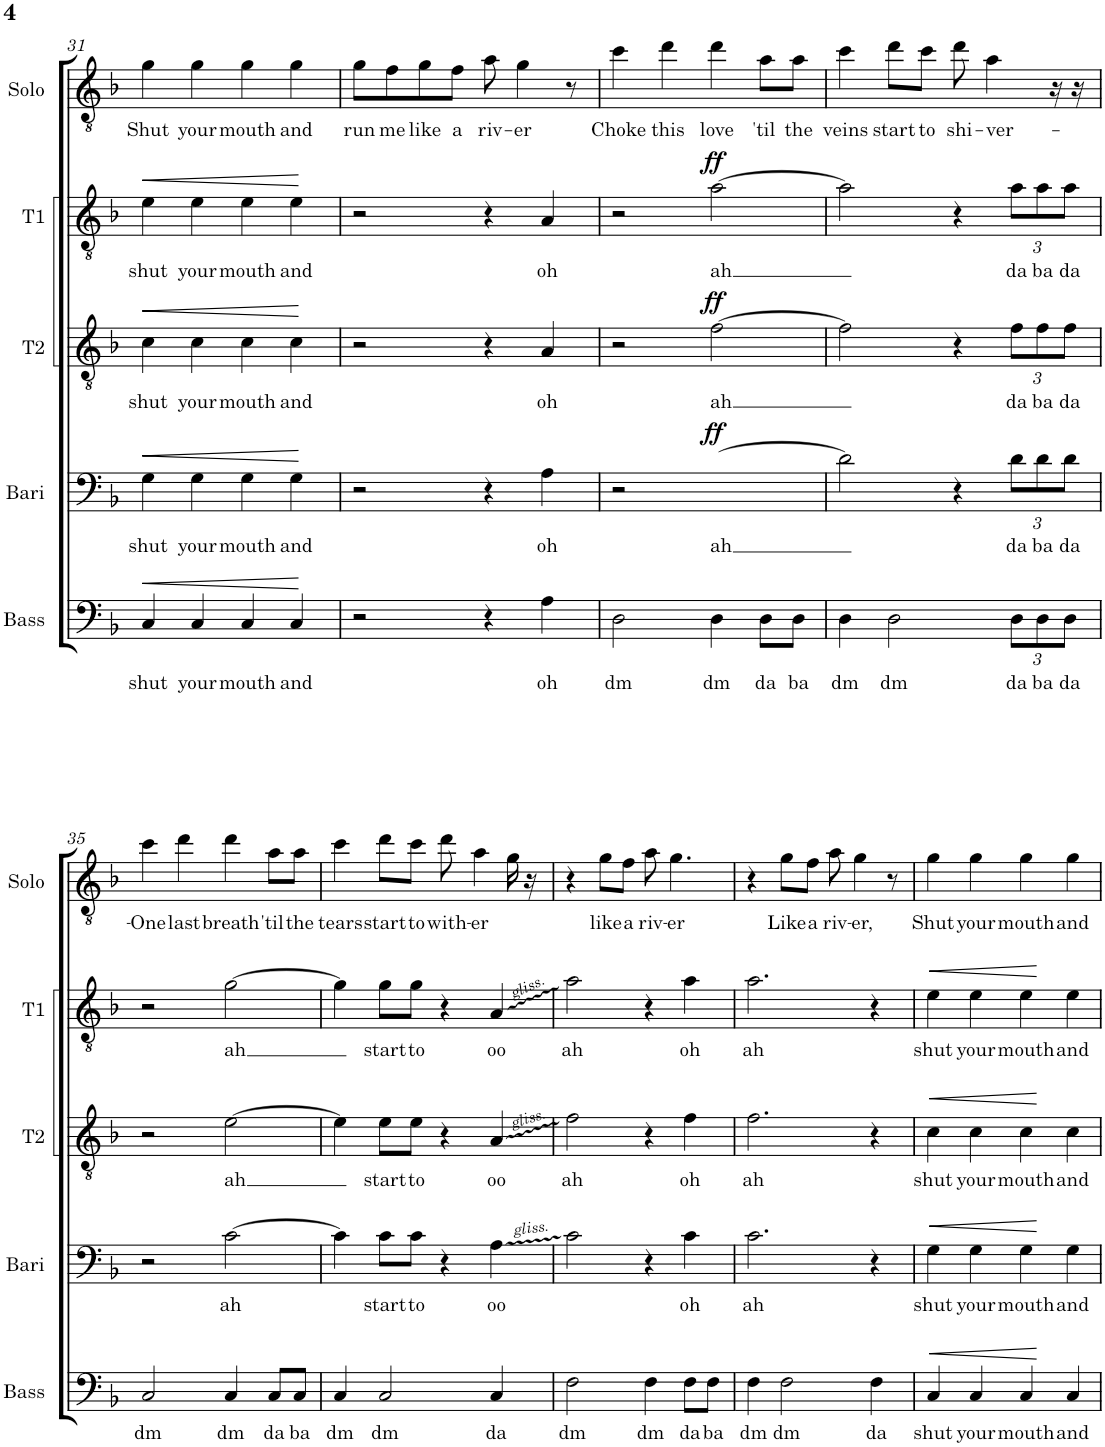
**kern	**text	**dynam	**kern	**text	**dynam	**kern	**text	**dynam	**kern	**text	**dynam	**kern	**text
*part5	*part5	*part5	*part4	*part4	*part4	*part3	*part3	*part3	*part2	*part2	*part2	*part1	*part1
*staff5	*staff5	*staff5	*staff4	*staff4	*staff4	*staff3	*staff3	*staff3	*staff2	*staff2	*staff2	*staff1	*staff1
*I"Bass	*	*	*I"Baritone	*	*	*I"Tenor 2	*	*	*I"Tenor 1	*	*	*I"Solo	*
*I'Bass	*	*	*I'Bari	*	*	*I'T2	*	*	*I'T1	*	*	*I'Solo	*
!!LO:PB:g=z
*clefF4	*	*	*clefF4	*	*	*clefGv2	*	*	*clefGv2	*	*	*clefGv2	*
*k[b-]	*	*	*k[b-]	*	*	*k[b-]	*	*	*k[b-]	*	*	*k[b-]	*
*M4/4	*	*	*M4/4	*	*	*M4/4	*	*	*M4/4	*	*	*M4/4	*
=31	=31	=31	=31	=31	=31	=31	=31	=31	=31	=31	=31	=31	=31
!	!LO:LY:b	!LO:HP:b	!	!LO:LY:b	!LO:HP:b	!	!LO:LY:b	!LO:HP:b	!	!LO:LY:b	!LO:HP:b	!	!LO:LY:b
4C/	shut	<	4G\	shut	<	4c\	shut	<	4e\	shut	<	4g\	Shut
!	!LO:LY:b	!	!	!LO:LY:b	!	!	!LO:LY:b	!	!	!LO:LY:b	!	!	!LO:LY:b
4C/	your	.	4G\	your	.	4c\	your	.	4e\	your	.	4g\	your
!	!LO:LY:b	!	!	!LO:LY:b	!	!	!LO:LY:b	!	!	!LO:LY:b	!	!	!LO:LY:b
4C/	mouth	.	4G\	mouth	.	4c\	mouth	.	4e\	mouth	.	4g\	mouth
!	!LO:LY:b	!	!	!LO:LY:b	!	!	!LO:LY:b	!	!	!LO:LY:b	!	!	!LO:LY:b
4C/	and	.	4G\	and	.	4c\	and	.	4e\	and	.	4g\	and
.	.	[	.	.	[	.	.	[	.	.	[	.	.
=32	=32	=32	=32	=32	=32	=32	=32	=32	=32	=32	=32	=32	=32
!	!	!	!	!	!	!	!	!	!	!	!	!	!LO:LY:b
2r	.	.	2r	.	.	2r	.	.	2r	.	.	8g\L	run
!	!	!	!	!	!	!	!	!	!	!	!	!	!LO:LY:b
.	.	.	.	.	.	.	.	.	.	.	.	8f\	me
!	!	!	!	!	!	!	!	!	!	!	!	!	!LO:LY:b
.	.	.	.	.	.	.	.	.	.	.	.	8g\	like
!	!	!	!	!	!	!	!	!	!	!	!	!	!LO:LY:b
.	.	.	.	.	.	.	.	.	.	.	.	8f\J	a
!	!	!	!	!	!	!	!	!	!	!	!	!	!LO:LY:b
4r	.	.	4r	.	.	4r	.	.	4r	.	.	8a\	riv-
!	!	!	!	!	!	!	!	!	!	!	!	!	!LO:LY:b
.	.	.	.	.	.	.	.	.	.	.	.	4g\	-er
!	!LO:LY:b	!	!	!LO:LY:b	!	!	!LO:LY:b	!	!	!LO:LY:b	!	!	!
4A\	oh	.	4A\	oh	.	4A/	oh	.	4A/	oh	.	.	.
.	.	.	.	.	.	.	.	.	.	.	.	8r	.
=33	=33	=33	=33	=33	=33	=33	=33	=33	=33	=33	=33	=33	=33
!	!LO:LY:b	!	!	!	!	!	!	!	!	!	!	!	!LO:LY:b
2D\	dm	.	2r	.	.	2r	.	.	2r	.	.	4cc\	Choke
!	!	!	!	!	!	!	!	!	!	!	!	!	!LO:LY:b
.	.	.	.	.	.	.	.	.	.	.	.	4dd\	this
!	!LO:LY:b	!	!	!LO:LY:b	!LO:DY:a	!	!LO:LY:b	!LO:DY:a	!	!LO:LY:b	!LO:DY:a	!	!LO:LY:b
4D\	dm	.	[2d	ah	ff	[2f\	ah	ff	[2a\	ah	ff	4dd\	love
!	!LO:LY:b	!	!	!	!	!	!	!	!	!	!	!	!LO:LY:b
8D\L	da	.	.	.	.	.	.	.	.	.	.	8a\L	'til
!	!LO:LY:b	!	!	!	!	!	!	!	!	!	!	!	!LO:LY:b
8D\J	ba	.	.	.	.	.	.	.	.	.	.	8a\J	the
=34	=34	=34	=34	=34	=34	=34	=34	=34	=34	=34	=34	=34	=34
!	!LO:LY:b	!	!	!	!	!	!	!	!	!	!	!	!LO:LY:b
4D\	dm	.	2d\]	.	.	2f\]	.	.	2a\]	.	.	4cc\	veins
!	!LO:LY:b	!	!	!	!	!	!	!	!	!	!	!	!LO:LY:b
2D\	dm	.	.	.	.	.	.	.	.	.	.	8dd\L	start
!	!	!	!	!	!	!	!	!	!	!	!	!	!LO:LY:b
.	.	.	.	.	.	.	.	.	.	.	.	8cc\J	to
!	!	!	!	!	!	!	!	!	!	!	!	!	!LO:LY:b
.	.	.	4r	.	.	4r	.	.	4r	.	.	8dd\	shi-
!	!	!	!	!	!	!	!	!	!	!	!	!	!LO:LY:b
.	.	.	.	.	.	.	.	.	.	.	.	4a\	-ver-
*Xbrackettup	*	*	*	*	*	*	*	*	*	*	*	*	*
!	!LO:LY:b	!	!	!	!	!	!	!	!	!	!	!	!
*	*	*	*Xbrackettup	*	*	*	*	*	*	*	*	*	*
!	!	!	!	!LO:LY:b	!	!	!	!	!	!	!	!	!
*	*	*	*	*	*	*Xbrackettup	*	*	*	*	*	*	*
!	!	!	!	!	!	!	!LO:LY:b	!	!	!	!	!	!
*	*	*	*	*	*	*	*	*	*Xbrackettup	*	*	*	*
!	!	!	!	!	!	!	!	!	!	!LO:LY:b	!	!	!
12D\L	da	.	12d\L	da	.	12f\L	da	.	12a\L	da	.	.	.
!	!LO:LY:b	!	!	!LO:LY:b	!	!	!LO:LY:b	!	!	!LO:LY:b	!	!	!
12D\	ba	.	12d\	ba	.	12f\	ba	.	12a\	ba	.	.	.
.	.	.	.	.	.	.	.	.	.	.	.	16r	.
!	!LO:LY:b	!	!	!LO:LY:b	!	!	!LO:LY:b	!	!	!LO:LY:b	!	!	!
12D\J	da	.	12d\J	da	.	12f\J	da	.	12a\J	da	.	.	.
.	.	.	.	.	.	.	.	.	.	.	.	16r	.
!!LO:LB:g=z
=35	=35	=35	=35	=35	=35	=35	=35	=35	=35	=35	=35	=35	=35
!	!LO:LY:b	!	!	!	!	!	!	!	!	!	!	!	!LO:LY:b
2C/	dm	.	2r	.	.	2r	.	.	2r	.	.	4cc\	-One
!	!	!	!	!	!	!	!	!	!	!	!	!	!LO:LY:b
.	.	.	.	.	.	.	.	.	.	.	.	4dd\	last
!	!LO:LY:b	!	!	!LO:LY:b	!	!	!LO:LY:b	!	!	!LO:LY:b	!	!	!LO:LY:b
4C/	dm	.	[2c\	ah	.	[2e\	ah	.	[2g\	ah	.	4dd\	breath
!	!LO:LY:b	!	!	!	!	!	!	!	!	!	!	!	!LO:LY:b
8C/L	da	.	.	.	.	.	.	.	.	.	.	8a\L	'til
!	!LO:LY:b	!	!	!	!	!	!	!	!	!	!	!	!LO:LY:b
8C/J	ba	.	.	.	.	.	.	.	.	.	.	8a\J	the
=36	=36	=36	=36	=36	=36	=36	=36	=36	=36	=36	=36	=36	=36
!	!LO:LY:b	!	!	!	!	!	!	!	!	!	!	!	!LO:LY:b
4C/	dm	.	4c\]	.	.	4e\]	.	.	4g\]	.	.	4cc\	tears
!	!LO:LY:b	!	!	!LO:LY:b	!	!	!LO:LY:b	!	!	!LO:LY:b	!	!	!LO:LY:b
2C/	dm	.	8c\L	start	.	8e\L	start	.	8g\L	start	.	8dd\L	start
!	!	!	!	!LO:LY:b	!	!	!LO:LY:b	!	!	!LO:LY:b	!	!	!LO:LY:b
.	.	.	8c\J	to	.	8e\J	to	.	8g\J	to	.	8cc\J	to
!	!	!	!	!	!	!	!	!	!	!	!	!	!LO:LY:b
.	.	.	4r	.	.	4r	.	.	4r	.	.	8dd\	with-
!	!	!	!	!	!	!	!	!	!	!	!	!	!LO:LY:b
.	.	.	.	.	.	.	.	.	.	.	.	4a\	-er
!	!LO:LY:b	!	!	!LO:LY:b	!	!	!LO:LY:b	!	!	!LO:LY:b	!	!	!
4C/	da	.	4A\	oo	.	4A/	oo	.	4A/	oo	.	.	.
.	.	.	.	.	.	.	.	.	.	.	.	16g\	.
.	.	.	.	.	.	.	.	.	.	.	.	16r	.
=37	=37	=37	=37	=37	=37	=37	=37	=37	=37	=37	=37	=37	=37
!	!LO:LY:b	!	!	!	!	!	!LO:LY:b	!	!	!LO:LY:b	!	!	!
2F\	dm	.	2c\	.	.	2f\	ah	.	2a\	ah	.	4r	.
!	!	!	!	!	!	!	!	!	!	!	!	!	!LO:LY:b
.	.	.	.	.	.	.	.	.	.	.	.	8g\L	like
!	!	!	!	!	!	!	!	!	!	!	!	!	!LO:LY:b
.	.	.	.	.	.	.	.	.	.	.	.	8f\J	a
!	!LO:LY:b	!	!	!	!	!	!	!	!	!	!	!	!LO:LY:b
4F\	dm	.	4r	.	.	4r	.	.	4r	.	.	8a\	riv-
!	!	!	!	!	!	!	!	!	!	!	!	!	!LO:LY:b
.	.	.	.	.	.	.	.	.	.	.	.	4.g\	-er
!	!LO:LY:b	!	!	!LO:LY:b	!	!	!LO:LY:b	!	!	!LO:LY:b	!	!	!
8F\L	da	.	4c\	oh	.	4f\	oh	.	4a\	oh	.	.	.
!	!LO:LY:b	!	!	!	!	!	!	!	!	!	!	!	!
8F\J	ba	.	.	.	.	.	.	.	.	.	.	.	.
=38	=38	=38	=38	=38	=38	=38	=38	=38	=38	=38	=38	=38	=38
!	!LO:LY:b	!	!	!LO:LY:b	!	!	!LO:LY:b	!	!	!LO:LY:b	!	!	!
4F\	dm	.	2.c\	ah	.	2.f\	ah	.	2.a\	ah	.	4r	.
!	!LO:LY:b	!	!	!	!	!	!	!	!	!	!	!	!LO:LY:b
2F\	dm	.	.	.	.	.	.	.	.	.	.	8g\L	Like
!	!	!	!	!	!	!	!	!	!	!	!	!	!LO:LY:b
.	.	.	.	.	.	.	.	.	.	.	.	8f\J	a
!	!	!	!	!	!	!	!	!	!	!	!	!	!LO:LY:b
.	.	.	.	.	.	.	.	.	.	.	.	8a\	riv-
!	!	!	!	!	!	!	!	!	!	!	!	!	!LO:LY:b
.	.	.	.	.	.	.	.	.	.	.	.	4g\	-er,
!	!LO:LY:b	!	!	!	!	!	!	!	!	!	!	!	!
4F\	da	.	4r	.	.	4r	.	.	4r	.	.	.	.
.	.	.	.	.	.	.	.	.	.	.	.	8r	.
=39	=39	=39	=39	=39	=39	=39	=39	=39	=39	=39	=39	=39	=39
!	!LO:LY:b	!LO:HP:b	!	!LO:LY:b	!LO:HP:b	!	!LO:LY:b	!LO:HP:b	!	!LO:LY:b	!LO:HP:b	!	!LO:LY:b
4C/	shut	<	4G\	shut	<	4c\	shut	<	4e\	shut	<	4g\	Shut
!	!LO:LY:b	!	!	!LO:LY:b	!	!	!LO:LY:b	!	!	!LO:LY:b	!	!	!LO:LY:b
4C/	your	.	4G\	your	.	4c\	your	.	4e\	your	.	4g\	your
!	!LO:LY:b	!	!	!LO:LY:b	!	!	!LO:LY:b	!	!	!LO:LY:b	!	!	!LO:LY:b
4C/	mouth	.	4G\	mouth	.	4c\	mouth	.	4e\	mouth	.	4g\	mouth
!	!LO:LY:b	!	!	!LO:LY:b	!	!	!LO:LY:b	!	!	!LO:LY:b	!	!	!LO:LY:b
4C/	and	.	4G\	and	.	4c\	and	.	4e\	and	.	4g\	and
.	.	[	.	.	[	.	.	[	.	.	[	.	.
=	=	=	=	=	=	=	=	=	=	=	=	=	=
*-	*-	*-	*-	*-	*-	*-	*-	*-	*-	*-	*-	*-	*-
